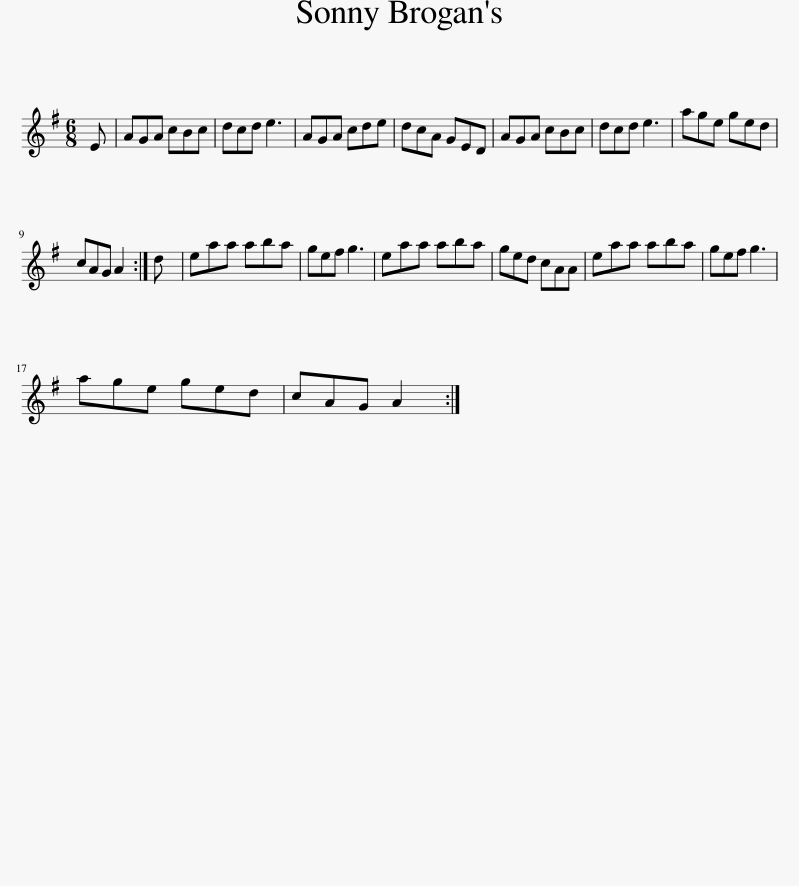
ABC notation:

X:1
L:1/8
M:6/8
I:linebreak $
K:G
V:1 treble
V:1
 E | AGA cBc | dcd e3 | AGA cde | dcA GED | %5
 AGA cBc | dcd e3 | age ged |$ cAG A2 :| d | %10
 eaa aba | gef g3 | eaa aba | ged cAA | eaa aba | %15
 gef g3 |$ age ged | cAG A2 :| %18
